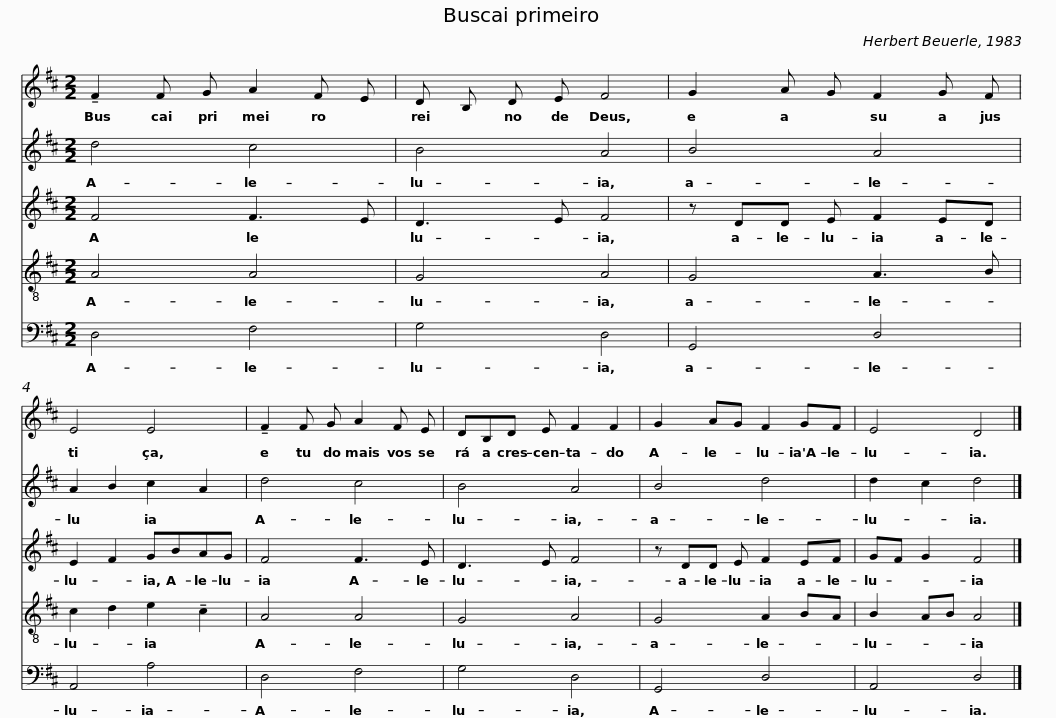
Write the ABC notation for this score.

X:1
%%score 1 2 3 4 5
L:1/8
M:2/2
I:linebreak $
K:D
V:1 treble
V:2 treble
V:3 treble
V:4 treble-8
V:5 bass
V:1
 !tenuto!F2 F G A2 F E | D B, D E F4 | G2 A G F2 G F | E4 E4 |$ !tenuto!F2 F G A2 F E | %5
 DB,D E F2 F2 | G2 AG F2 GF | E4 D4 |] %8
V:2
 d4 c4 | B4 A4 | B4 A4 | A2 B2 c2 A2 |$ d4 c4 | %5
 B4 A4 | B4 d4 | d2 c2 d4 |] %8
V:3
 F4 F3 E | D3 E F4 | z DD E F2 ED | E2 F2 GBAG |$ F4 F3 E | %5
 D3 E F4 | z DD E F2 EF | GF G2 F4 |] %8
V:4
 A4 A4 | G4 A4 | G4 A3 B | c2 d2 e2 !tenuto!c2 |$ A4 A4 | %5
 G4 A4 | G4 A2 BA | B2 AB A4 |] %8
V:5
 D,4 F,4 | G,4 D,4 | G,,4 D,4 | A,,4 A,4 |$ D,4 F,4 | %5
 G,4 D,4 | G,,4 D,4 | A,,4 D,4 |] %8
